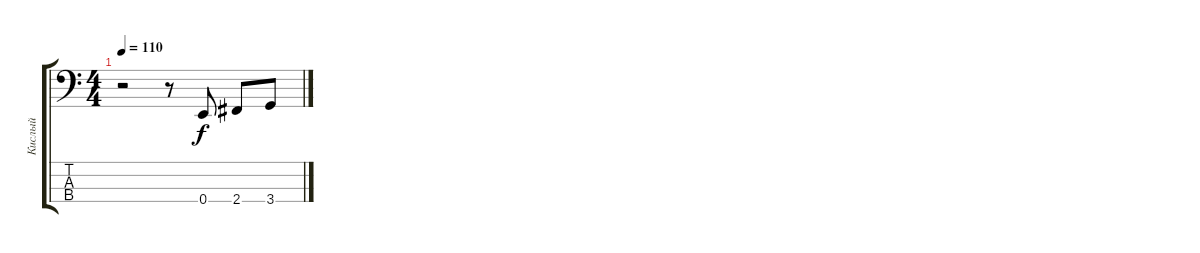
\track ("Кислый " "Кислый ") {instrument electricbassfinger}
\staff {score tabs}
\tuning (G2 D2 A1 E1) {hide}
\ts (4 4)
\tempo 110
\clef f4
\ks c
r.2{dy f} r.8 0.4.8 2.4.8 3.4.8
